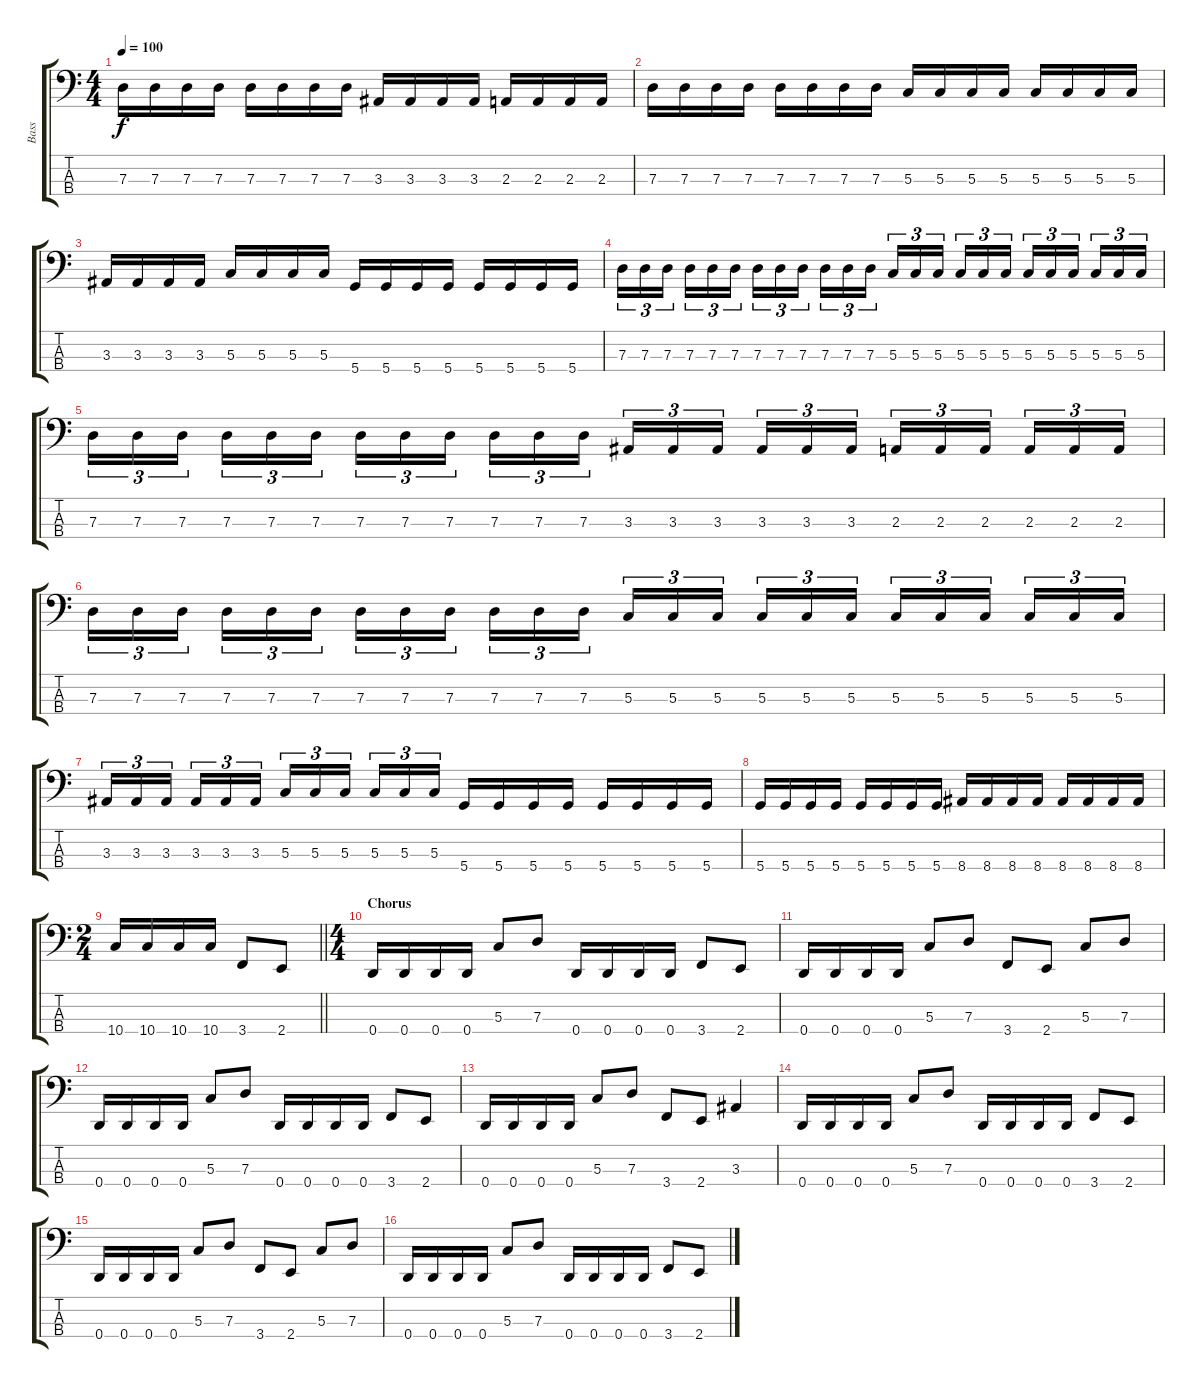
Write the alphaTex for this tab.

\track ("Bass" "Bass") {instrument electricbassfinger}
\staff {score tabs}
\tuning (F2 C2 G1 D1) {hide}
\ts (4 4)
\tempo 100
\clef f4
\ks c
7.3.16{dy f} 7.3.16 7.3.16 7.3.16 7.3.16 7.3.16 7.3.16 7.3.16 3.3.16 3.3.16 3.3.16 3.3.16 2.3.16 2.3.16 2.3.16 2.3.16 |
7.3.16 7.3.16 7.3.16 7.3.16 7.3.16 7.3.16 7.3.16 7.3.16 5.3.16 5.3.16 5.3.16 5.3.16 5.3.16 5.3.16 5.3.16 5.3.16 |
3.3.16 3.3.16 3.3.16 3.3.16 5.3.16 5.3.16 5.3.16 5.3.16 5.4.16 5.4.16 5.4.16 5.4.16 5.4.16 5.4.16 5.4.16 5.4.16 |
7.3.16{tu (3 2)} 7.3.16{tu (3 2)} 7.3.16{tu (3 2) beam splitsecondary} 7.3.16{tu (3 2)} 7.3.16{tu (3 2)} 7.3.16{tu (3 2)} 7.3.16{tu (3 2)} 7.3.16{tu (3 2)} 7.3.16{tu (3 2) beam splitsecondary} 7.3.16{tu (3 2)} 7.3.16{tu (3 2)} 7.3.16{tu (3 2)} 5.3.16{tu (3 2)} 5.3.16{tu (3 2)} 5.3.16{tu (3 2) beam splitsecondary} 5.3.16{tu (3 2)} 5.3.16{tu (3 2)} 5.3.16{tu (3 2)} 5.3.16{tu (3 2)} 5.3.16{tu (3 2)} 5.3.16{tu (3 2) beam splitsecondary} 5.3.16{tu (3 2)} 5.3.16{tu (3 2)} 5.3.16{tu (3 2)} |
7.3.16{tu (3 2)} 7.3.16{tu (3 2)} 7.3.16{tu (3 2) beam splitsecondary} 7.3.16{tu (3 2)} 7.3.16{tu (3 2)} 7.3.16{tu (3 2)} 7.3.16{tu (3 2)} 7.3.16{tu (3 2)} 7.3.16{tu (3 2) beam splitsecondary} 7.3.16{tu (3 2)} 7.3.16{tu (3 2)} 7.3.16{tu (3 2)} 3.3.16{tu (3 2)} 3.3.16{tu (3 2)} 3.3.16{tu (3 2) beam splitsecondary} 3.3.16{tu (3 2)} 3.3.16{tu (3 2)} 3.3.16{tu (3 2)} 2.3.16{tu (3 2)} 2.3.16{tu (3 2)} 2.3.16{tu (3 2) beam splitsecondary} 2.3.16{tu (3 2)} 2.3.16{tu (3 2)} 2.3.16{tu (3 2)} |
7.3.16{tu (3 2)} 7.3.16{tu (3 2)} 7.3.16{tu (3 2) beam splitsecondary} 7.3.16{tu (3 2)} 7.3.16{tu (3 2)} 7.3.16{tu (3 2)} 7.3.16{tu (3 2)} 7.3.16{tu (3 2)} 7.3.16{tu (3 2) beam splitsecondary} 7.3.16{tu (3 2)} 7.3.16{tu (3 2)} 7.3.16{tu (3 2)} 5.3.16{tu (3 2)} 5.3.16{tu (3 2)} 5.3.16{tu (3 2) beam splitsecondary} 5.3.16{tu (3 2)} 5.3.16{tu (3 2)} 5.3.16{tu (3 2)} 5.3.16{tu (3 2)} 5.3.16{tu (3 2)} 5.3.16{tu (3 2) beam splitsecondary} 5.3.16{tu (3 2)} 5.3.16{tu (3 2)} 5.3.16{tu (3 2)} |
3.3.16{tu (3 2)} 3.3.16{tu (3 2)} 3.3.16{tu (3 2) beam splitsecondary} 3.3.16{tu (3 2)} 3.3.16{tu (3 2)} 3.3.16{tu (3 2)} 5.3.16{tu (3 2)} 5.3.16{tu (3 2)} 5.3.16{tu (3 2) beam splitsecondary} 5.3.16{tu (3 2)} 5.3.16{tu (3 2)} 5.3.16{tu (3 2)} 5.4.16 5.4.16 5.4.16 5.4.16 5.4.16 5.4.16 5.4.16 5.4.16 |
5.4.16 5.4.16 5.4.16 5.4.16 5.4.16 5.4.16 5.4.16 5.4.16 8.4.16 8.4.16 8.4.16 8.4.16 8.4.16 8.4.16 8.4.16 8.4.16 |
\ts (2 4)
\barLineRight lightlight
10.4.16 10.4.16 10.4.16 10.4.16 3.4.8 2.4.8 |
\ts (4 4)
\section ("" "Chorus")
0.4.16 0.4.16 0.4.16 0.4.16 5.3.8 7.3.8 0.4.16 0.4.16 0.4.16 0.4.16 3.4.8 2.4.8 |
0.4.16 0.4.16 0.4.16 0.4.16 5.3.8 7.3.8 3.4.8 2.4.8 5.3.8 7.3.8 |
0.4.16 0.4.16 0.4.16 0.4.16 5.3.8 7.3.8 0.4.16 0.4.16 0.4.16 0.4.16 3.4.8 2.4.8 |
0.4.16 0.4.16 0.4.16 0.4.16 5.3.8 7.3.8 3.4.8 2.4.8 3.3.4 |
0.4.16 0.4.16 0.4.16 0.4.16 5.3.8 7.3.8 0.4.16 0.4.16 0.4.16 0.4.16 3.4.8 2.4.8 |
0.4.16 0.4.16 0.4.16 0.4.16 5.3.8 7.3.8 3.4.8 2.4.8 5.3.8 7.3.8 |
0.4.16 0.4.16 0.4.16 0.4.16 5.3.8 7.3.8 0.4.16 0.4.16 0.4.16 0.4.16 3.4.8 2.4.8
